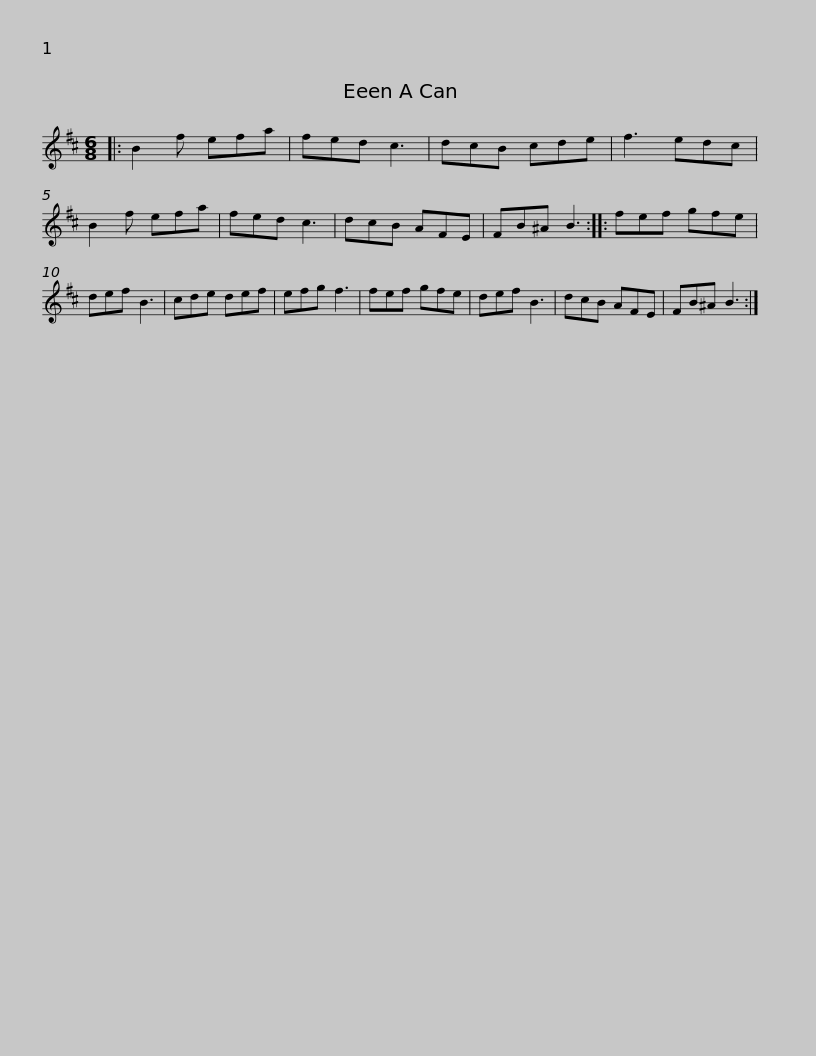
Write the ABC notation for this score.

X:1
L:1/8
M:6/8
I:linebreak $
K:Bmin
V:1 treble
V:1
|: B2 f efa | fed c3 | dcB cde | f3 edc | B2 f efa | %5
 fed c3 | dcB AFE | FB^A B3 ::$ fef gfe | def B3 | %10
 cde def | efg f3 | fef gfe | def B3 | dcB AFE | %15
 FB^A B3 :| %16
